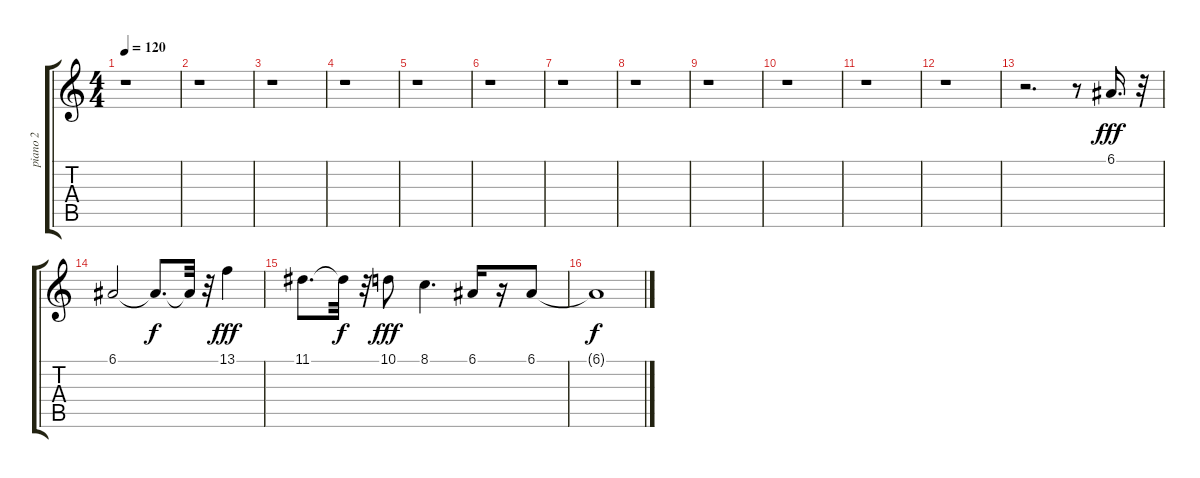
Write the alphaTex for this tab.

\track ("piano 2" "piano 2") {instrument trumpet}
\staff {score tabs}
\tuning (E4 B3 G3 D3 A2 E2) {hide}
\ts (4 4)
\tempo 120
\clef g2
\ks c
r.1{dy fff} |
r.1 |
r.1 |
r.1 |
r.1 |
r.1 |
r.1 |
r.1 |
r.1 |
r.1 |
r.1 |
r.1 |
r.2{d} r.8 6.1.16{d} r.32 |
6.1.2 6.1{t}.8{d dy f} 6.1{t}.32 r.32 13.1.4{dy fff} |
11.1.8{d} 11.1{t}.32{dy f} r.32 10.1.8{dy fff} 8.1.4{d} 6.1.16 r.16 6.1.8 |
6.1{t}.1{dy f}
